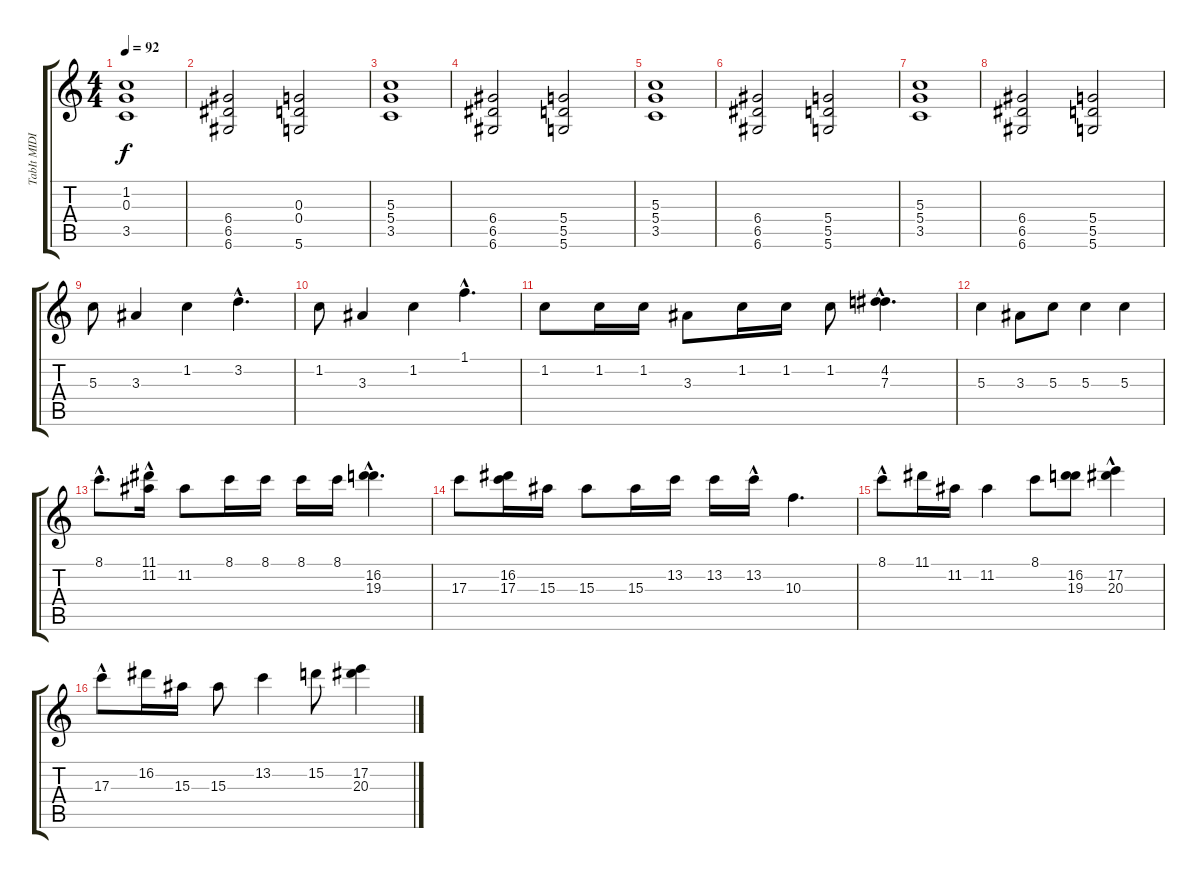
\track ("TabIt MIDI - Track 1" "TabIt MIDI") {instrument distortionguitar}
\staff {score tabs}
\tuning (E4 B3 G3 D3 A2 D2) {hide}
\ts (4 4)
\tempo 92
\clef g2
\ks c
(1.2 0.3 3.5).1{dy f} |
(6.4 6.5 6.6).2 (0.3 0.4 5.6).2 |
(5.3 5.4 3.5).1 |
(6.4 6.5 6.6).2 (5.4 5.5 5.6).2 |
(5.3 5.4 3.5).1 |
(6.4 6.5 6.6).2 (5.4 5.5 5.6).2 |
(5.3 5.4 3.5).1 |
(6.4 6.5 6.6).2 (5.4 5.5 5.6).2 |
5.3.8 3.3.4 1.2.4 3.2{hac}.4{d} |
1.2.8 3.3.4 1.2.4 1.1{hac}.4{d} |
1.2.8 1.2.16 1.2.16 3.3.8 1.2.16 1.2.16 1.2.8 (4.2 7.3{hac}).4{d} |
5.3.4 3.3.8 5.3.8 5.3.4 5.3.4 |
8.1{hac}.8{d} (11.1{hac} 11.2).16 11.2.8 8.1.16 8.1.16 8.1.16 8.1.16 (16.2 19.3{hac}).4{d} |
17.3.8 (16.2 17.3).16 15.3.16 15.3.8 15.3.16 13.2.16 13.2.16 13.2{hac}.16 10.3.4{d} |
8.1{hac}.8 11.1.16 11.2.16 11.2.4 8.1.8 (16.2 19.3).8 (17.2{hac} 20.3).4 |
17.3{hac}.8 16.2.16 15.3.16 15.3.8 13.2.4 15.2.8 (17.2 20.3).4
